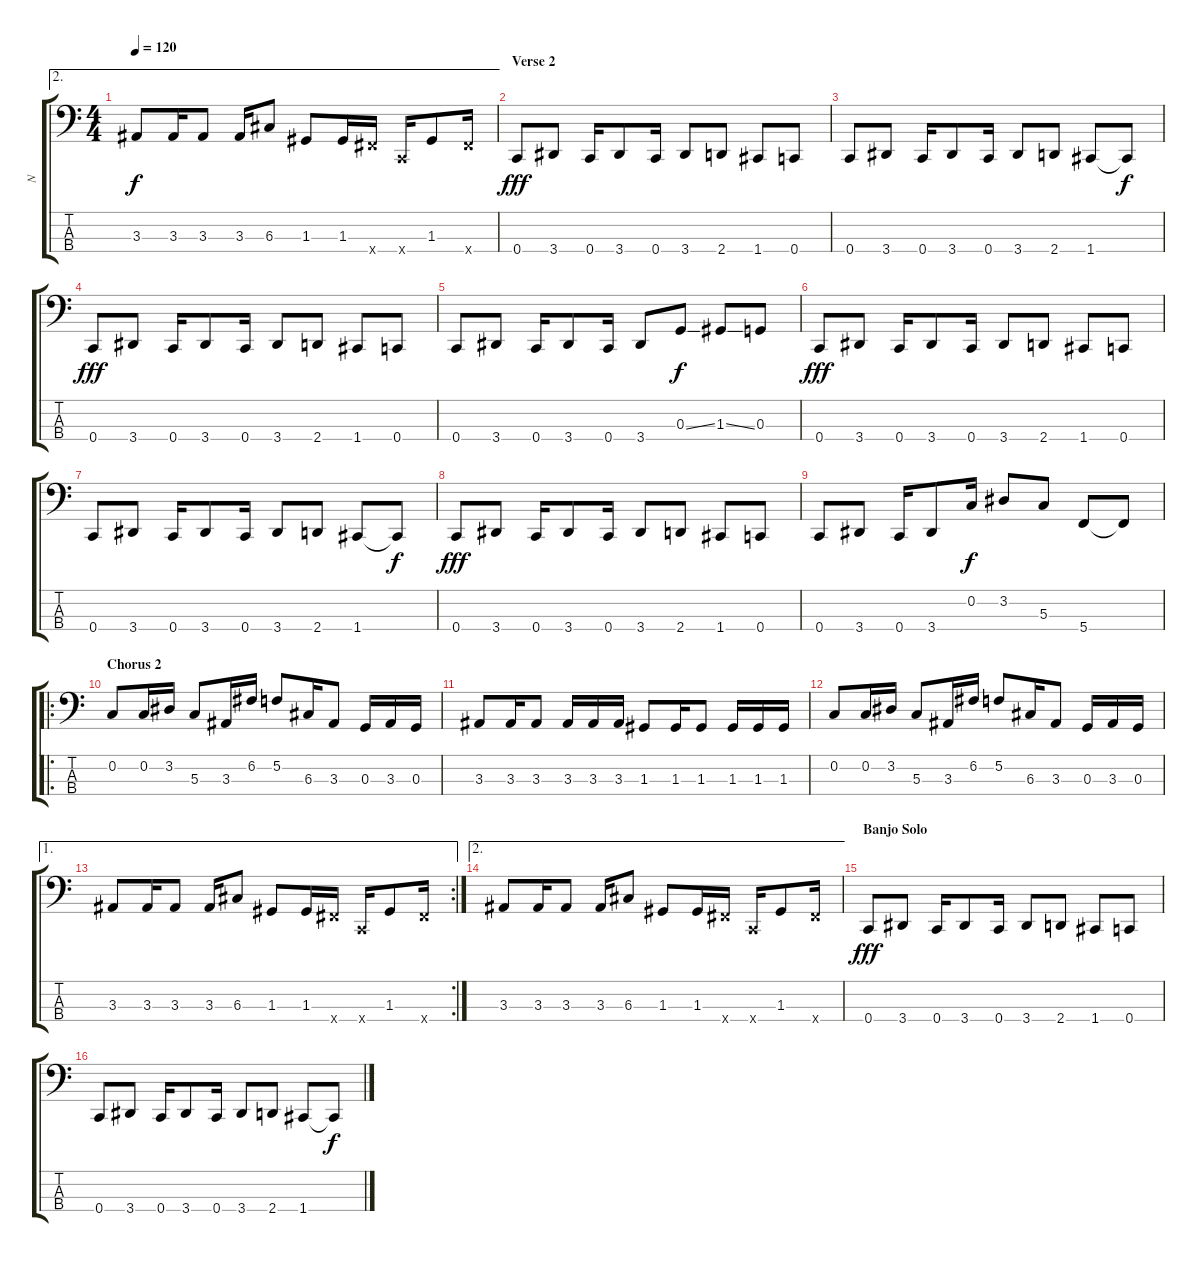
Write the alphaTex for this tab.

\track ("N" "N") {instrument electricbasspick}
\staff {score tabs}
\tuning (F2 C2 G1 C1) {hide}
\ae 2
\ts (4 4)
\tempo 120
\clef f4
\ks c
3.3.8{dy f} 3.3.16 3.3.8 3.3.16 6.3.8 1.3.8 1.3.16 6.4{x}.16{instrument slapbass1} 0.4{x}.16 1.3.8{instrument acousticbass} 6.4{x}.16{instrument slapbass1} |
\section ("" "Verse 2")
0.4.8{dy fff instrument electricbasspick} 3.4.8 0.4.16 3.4.8 0.4.16 3.4.8 2.4.8 1.4.8 0.4.8 |
0.4.8 3.4.8 0.4.16 3.4.8 0.4.16 3.4.8 2.4.8 1.4.8 1.4{t}.8{dy f} |
0.4.8{dy fff} 3.4.8 0.4.16 3.4.8 0.4.16 3.4.8 2.4.8 1.4.8 0.4.8 |
0.4.8 3.4.8 0.4.16 3.4.8 0.4.16 3.4.8 0.3{ss}.8{dy f} 1.3{ss}.8 0.3.8 |
0.4.8{dy fff} 3.4.8 0.4.16 3.4.8 0.4.16 3.4.8 2.4.8 1.4.8 0.4.8 |
0.4.8 3.4.8 0.4.16 3.4.8 0.4.16 3.4.8 2.4.8 1.4.8 1.4{t}.8{dy f} |
0.4.8{dy fff} 3.4.8 0.4.16 3.4.8 0.4.16 3.4.8 2.4.8 1.4.8 0.4.8 |
0.4.8 3.4.8 0.4.16 3.4.8 0.2.16{dy f} 3.2.8 5.3.8 5.4.8 5.4{t}.8 |
\ro
\section ("" "Chorus 2")
0.2.8{instrument electricbasspick} 0.2.16 3.2.16 5.3.8 3.3.16 6.2.16 5.2.8 6.3.16 3.3.8 0.3.16 3.3.16 0.3.16 |
3.3.8 3.3.16 3.3.8 3.3.16 3.3.16 3.3.16 1.3.8 1.3.16 1.3.8 1.3.16 1.3.16 1.3.16 |
0.2.8 0.2.16 3.2.16 5.3.8 3.3.16 6.2.16 5.2.8 6.3.16 3.3.8 0.3.16 3.3.16 0.3.16 |
\ae 1
\rc 2
3.3.8 3.3.16 3.3.8 3.3.16 6.3.8 1.3.8 1.3.16 6.4{x}.16{instrument slapbass1} 0.4{x}.16 1.3.8{instrument acousticbass} 6.4{x}.16{instrument slapbass1} |
\ae 2
3.3.8 3.3.16 3.3.8 3.3.16 6.3.8 1.3.8 1.3.16 6.4{x}.16{instrument slapbass1} 0.4{x}.16 1.3.8{instrument acousticbass} 6.4{x}.16{instrument slapbass1} |
\section ("" "Banjo Solo")
0.4.8{dy fff instrument electricbasspick} 3.4.8 0.4.16 3.4.8 0.4.16 3.4.8 2.4.8 1.4.8 0.4.8 |
0.4.8 3.4.8 0.4.16 3.4.8 0.4.16 3.4.8 2.4.8 1.4.8 1.4{t}.8{dy f}
